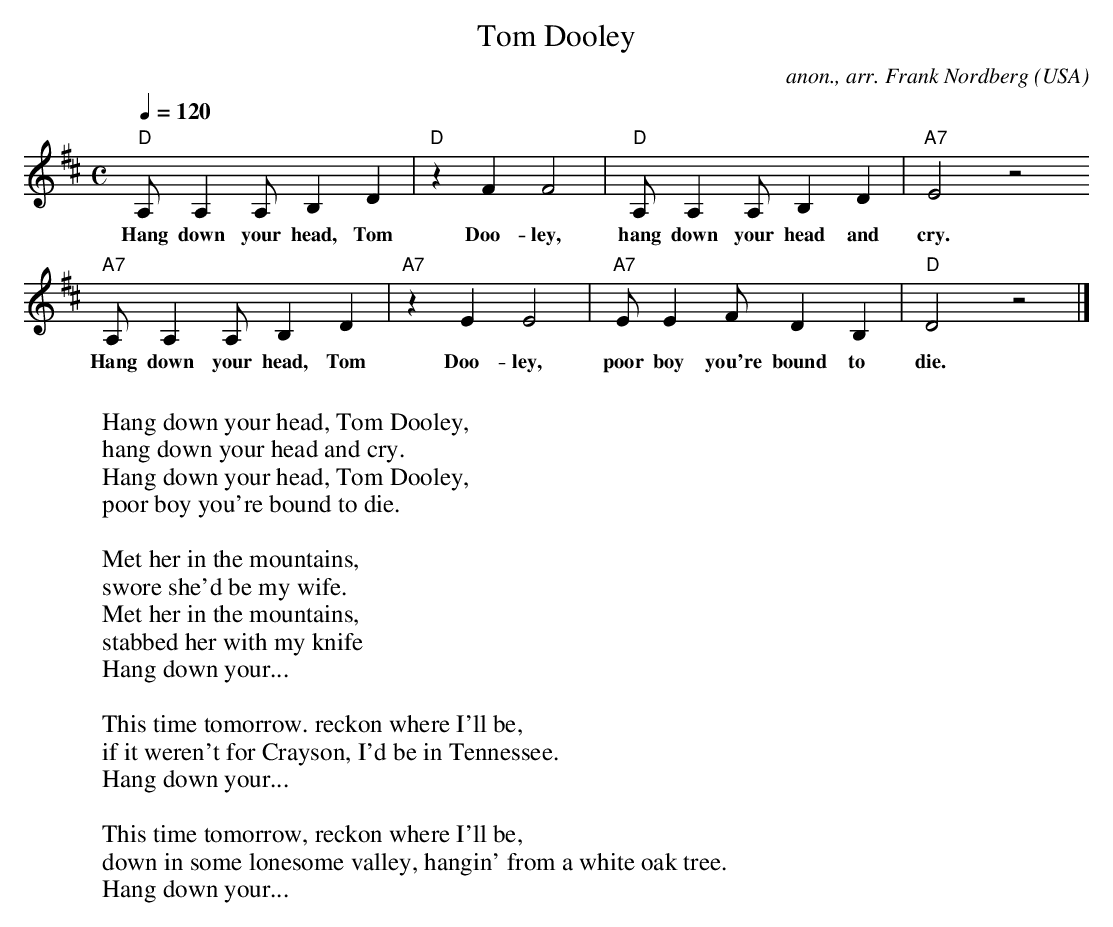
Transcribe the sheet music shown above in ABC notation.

X:1
T: Tom Dooley
C: anon., arr. Frank Nordberg
O: USA
M: C
L: 1/8
Q: 1/4=120
K: D
"D"A,A,2A, B,2D2 | "D"z2F2 F4 | "D"A,A,2A, B,2D2 | "A7"E4 z4
w: Hang down your head, Tom Doo-ley, hang down your head and cry.
"A7"A,A,2A, B,2D2 | "A7"z2E2 E4 | "A7"EE2F D2B,2 | "D"D4 z4 |]
w: Hang down your head, Tom Doo-ley, poor boy you're bound to die.
W:
W: Hang down your head, Tom Dooley,
W: hang down your head and cry.
W: Hang down your head, Tom Dooley,
W: poor boy you're bound to die.
W:
W: Met her in the mountains,
W: swore she'd be my wife.
W: Met her in the mountains,
W: stabbed her with my knife
W: Hang down your...
W:
W: This time tomorrow. reckon where I'll be,
W: if it weren't for Crayson, I'd be in Tennessee.
W: Hang down your...
W:
W: This time tomorrow, reckon where I'll be,
W: down in some lonesome valley, hangin' from a white oak tree.
W: Hang down your...
